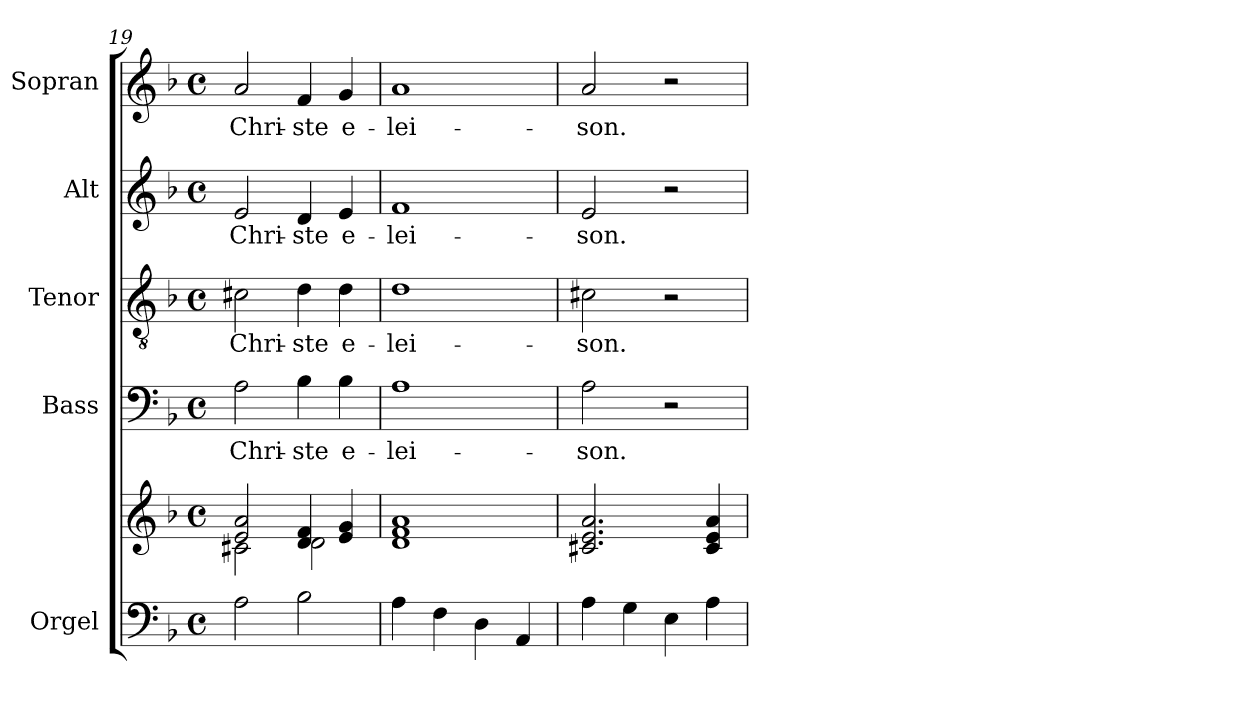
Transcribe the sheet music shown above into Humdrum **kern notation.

**kern	**kern	**kern	**text	**kern	**text	**kern	**text	**kern	**text
*part5	*part5	*part4	*part4	*part3	*part3	*part2	*part2	*part1	*part1
*staff6	*staff5	*staff4	*staff4	*staff3	*staff3	*staff2	*staff2	*staff1	*staff1
*I"Orgel	*	*I"Bass	*	*I"Tenor	*	*I"Alt	*	*I"Sopran	*
*I'Org.	*	*I'B.	*	*I'T.	*	*I'A.	*	*I'S.	*
*clefF4	*clefG2	*clefF4	*	*clefGv2	*	*clefG2	*	*clefG2	*
*k[b-]	*k[b-]	*k[b-]	*	*k[b-]	*	*k[b-]	*	*k[b-]	*
*F:	*F:	*F:	*	*F:	*	*F:	*	*F:	*
*M4/4	*M4/4	*M4/4	*	*M4/4	*	*M4/4	*	*M4/4	*
*met(c)	*met(c)	*met(c)	*	*met(c)	*	*met(c)	*	*met(c)	*
=19	=19	=19	=19	=19	=19	=19	=19	=19	=19
*	*^	*	*	*	*	*	*	*	*
2A\	2e/ 2a/	2c#X\	2A\	Chri-	2c#X\	Chri-	2e/	Chri-	2a/	Chri-
2B-\	4d/ 4f/	2d\	4B-\	-ste	4d\	-ste	4d/	-ste	4f/	-ste
.	4e/ 4g/	.	4B-\	e-	4d\	e-	4e/	e-	4g/	e-
*	*v	*v	*	*	*	*	*	*	*	*
=20	=20	=20	=20	=20	=20	=20	=20	=20	=20
4A\	1d 1f 1a	1A	-lei-	1d	-lei-	1f	-lei-	1a	-lei-
4F\	.	.	.	.	.	.	.	.	.
4D\	.	.	.	.	.	.	.	.	.
4AA/	.	.	.	.	.	.	.	.	.
=21	=21	=21	=21	=21	=21	=21	=21	=21	=21
4A\	2.c#X/ 2.e/ 2.a/	2A\	-son.	2c#X\	-son.	2e/	-son.	2a/	-son.
4G\	.	.	.	.	.	.	.	.	.
4E\	.	2r	.	2r	.	2r	.	2r	.
4A\	4c#/ 4e/ 4a/	.	.	.	.	.	.	.	.
=	=	=	=	=	=	=	=	=	=
*-	*-	*-	*-	*-	*-	*-	*-	*-	*-
